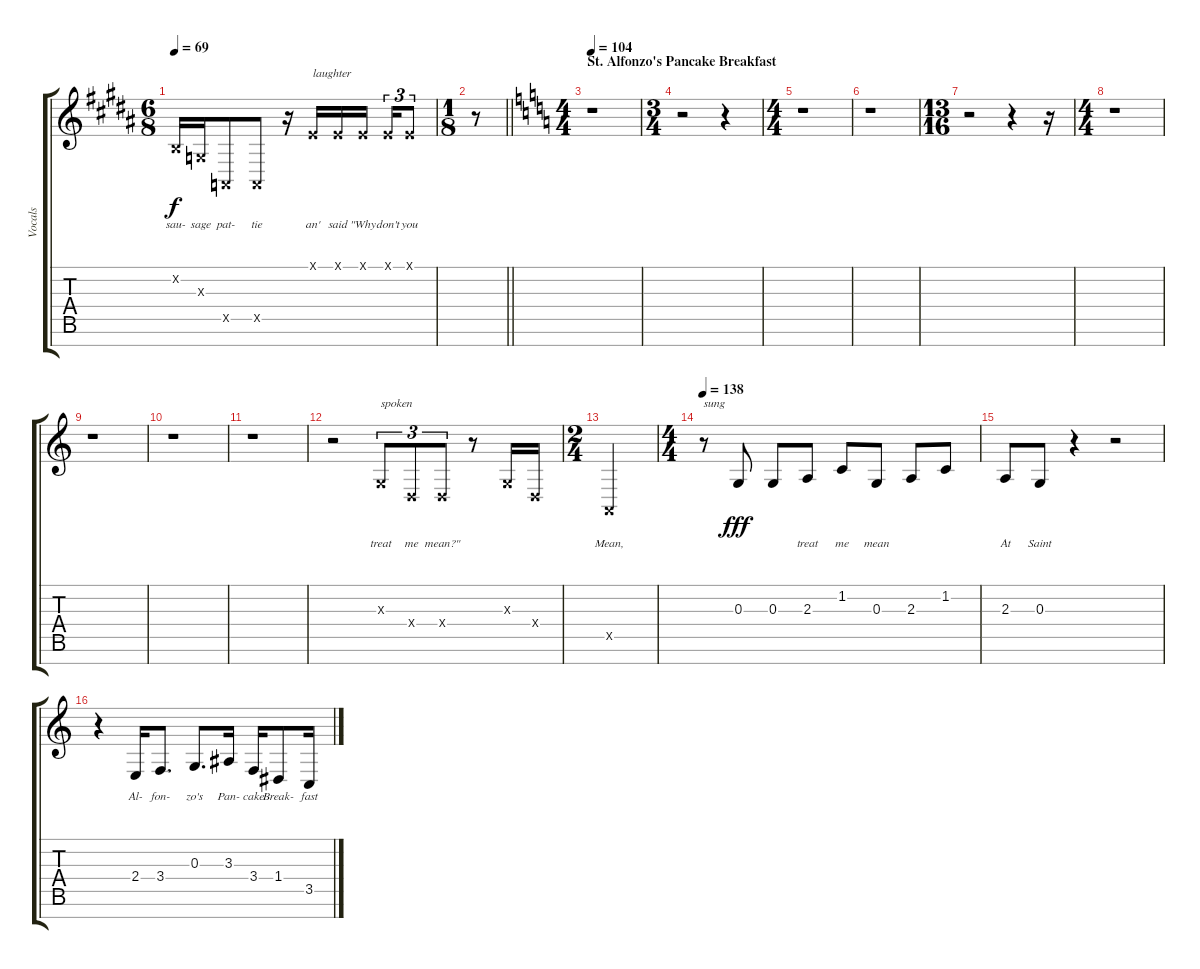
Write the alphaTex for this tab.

\track ("Vocals" "Vocals") {instrument lead6voice}
\staff {score tabs}
\tuning (E4 B3 G3 D3 A2 E2 B1) {hide}
\ts (6 8)
\tempo 69
\clef g2
\ks b
0.2{x}.16{lyrics (0 "sau-") lyrics (1 "") lyrics (2 "") lyrics (3 "") lyrics (4 "") dy f} 0.3{x}.16{lyrics (0 "sage") lyrics (1 "") lyrics (2 "") lyrics (3 "") lyrics (4 "")} 0.5{x}.8{lyrics (0 "pat-") lyrics (1 "") lyrics (2 "") lyrics (3 "") lyrics (4 "")} 0.5{x}.8{lyrics (0 "tie") lyrics (1 "") lyrics (2 "") lyrics (3 "") lyrics (4 "")} r.16 0.1{x}.16{txt "laughter" lyrics (0 "an'") lyrics (1 "") lyrics (2 "") lyrics (3 "") lyrics (4 "")} 0.1{x}.16{lyrics (0 "said") lyrics (1 "") lyrics (2 "") lyrics (3 "") lyrics (4 "")} 0.1{x}.16{lyrics (0 "\"Why") lyrics (1 "") lyrics (2 "") lyrics (3 "") lyrics (4 "") beam splitsecondary} 0.1{x}.16{tu (3 2) lyrics (0 "don't") lyrics (1 "") lyrics (2 "") lyrics (3 "") lyrics (4 "")} 0.1{x}.8{tu (3 2) lyrics (0 "you") lyrics (1 "") lyrics (2 "") lyrics (3 "") lyrics (4 "")} |
\ts (1 8)
\barLineRight lightlight
r.8 |
\ts (4 4)
\section ("" "St. Alfonzo's Pancake Breakfast")
\tempo 104
\ks c
r.1 |
\ts (3 4)
r.2 r.4 |
\ts (4 4)
r.1 |
r.1 |
\ts (13 16)
r.2 r.4 r.16 |
\ts (4 4)
r.1 |
r.1 |
r.1 |
r.1 |
r.2 0.3{x}.8{tu (3 2) txt "spoken" lyrics (0 "treat") lyrics (1 "") lyrics (2 "") lyrics (3 "") lyrics (4 "")} 0.4{x}.8{tu (3 2) lyrics (0 "me") lyrics (1 "") lyrics (2 "") lyrics (3 "") lyrics (4 "")} 0.4{x}.8{tu (3 2) lyrics (0 "mean?\"") lyrics (1 "") lyrics (2 "") lyrics (3 "") lyrics (4 "")} r.8 0.3{x}.16{lyrics (0 "") lyrics (1 "") lyrics (2 "") lyrics (3 "") lyrics (4 "")} 0.4{x}.16{lyrics (0 "") lyrics (1 "") lyrics (2 "") lyrics (3 "") lyrics (4 "")} |
\ts (2 4)
0.5{x}.2{lyrics (0 "Mean,") lyrics (1 "") lyrics (2 "") lyrics (3 "") lyrics (4 "")} |
\ts (4 4)
\tempo 138
r.8{txt "sung"} 0.3.8{lyrics (0 "") lyrics (1 "") lyrics (2 "") lyrics (3 "") lyrics (4 "") dy fff} 0.3.8{lyrics (0 "") lyrics (1 "") lyrics (2 "") lyrics (3 "") lyrics (4 "")} 2.3.8{lyrics (0 "treat") lyrics (1 "") lyrics (2 "") lyrics (3 "") lyrics (4 "")} 1.2.8{lyrics (0 "me") lyrics (1 "") lyrics (2 "") lyrics (3 "") lyrics (4 "")} 0.3.8{lyrics (0 "mean") lyrics (1 "") lyrics (2 "") lyrics (3 "") lyrics (4 "")} 2.3.8{lyrics (0 "") lyrics (1 "") lyrics (2 "") lyrics (3 "") lyrics (4 "")} 1.2.8{lyrics (0 "") lyrics (1 "") lyrics (2 "") lyrics (3 "") lyrics (4 "")} |
2.3.8{lyrics (0 "At") lyrics (1 "") lyrics (2 "") lyrics (3 "") lyrics (4 "")} 0.3.8{lyrics (0 "Saint") lyrics (1 "") lyrics (2 "") lyrics (3 "") lyrics (4 "")} r.4 r.2 |
r.4 2.4.16{lyrics (0 "Al-") lyrics (1 "") lyrics (2 "") lyrics (3 "") lyrics (4 "")} 3.4.8{d lyrics (0 "fon-") lyrics (1 "") lyrics (2 "") lyrics (3 "") lyrics (4 "")} 0.3.8{d lyrics (0 "zo's") lyrics (1 "") lyrics (2 "") lyrics (3 "") lyrics (4 "")} 3.3.16{lyrics (0 "Pan-") lyrics (1 "") lyrics (2 "") lyrics (3 "") lyrics (4 "")} 3.4.16{lyrics (0 "cake") lyrics (1 "") lyrics (2 "") lyrics (3 "") lyrics (4 "")} 1.4.8{lyrics (0 "Break-") lyrics (1 "") lyrics (2 "") lyrics (3 "") lyrics (4 "")} 3.5.16{lyrics (0 "fast") lyrics (1 "") lyrics (2 "") lyrics (3 "") lyrics (4 "")}
